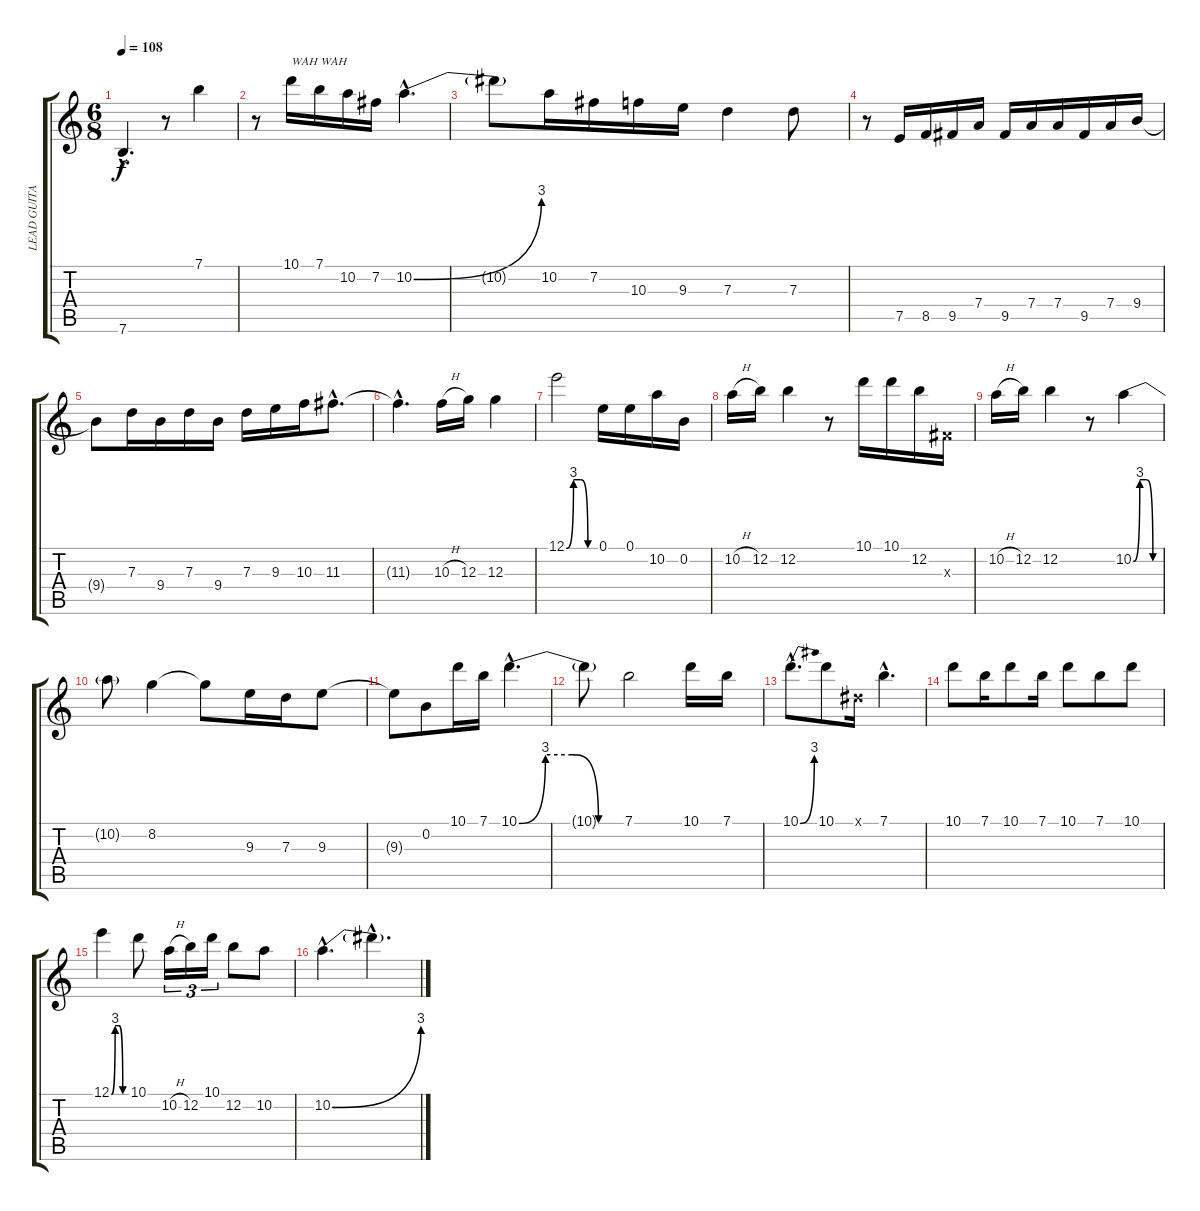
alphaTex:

\track ("LEAD GUITAR" "LEAD GUITA") {instrument distortionguitar}
\staff {score tabs}
\tuning (E4 B3 G3 D3 A2 E2) {hide}
\ts (6 8)
\tempo 108
\clef g2
\ks c
7.6{hac t}.4{d dy f} r.8 7.1.4 |
r.8 10.1.16{txt "WAH WAH"} 7.1.16 10.2.16 7.2.16 10.2{be (bend 0 0 60 12) hac}.4{d} |
10.2{t}.8 10.2.16 7.2.16 10.3.16 9.3.16 7.3.4 7.3.8 |
r.8 7.5.16 8.5.16 9.5.16 7.4.16 9.5.16 7.4.16 7.4.16 9.5.16 7.4.16 9.4.16 |
9.4{t}.8 7.3.16 9.4.16 7.3.16 9.4.16 7.3.16 9.3.16 10.3.16 11.3{hac}.8{d} |
11.3{hac t}.4{d} 10.3{h}.16 12.3.16 12.3.4 |
12.1{be (custom 0 0 15 12 30 12 45 0 60 0)}.2 0.1.16 0.1.16 10.2.16 0.2.16 |
10.2{h}.16 12.2.16 12.2.4 r.8 10.1.16 10.1.16 12.2.16 -1.3{x}.16 |
10.2{h}.16 12.2.16 12.2.4 r.8 10.2{be (custom 0 0 15 12 30 12 45 0 60 0)}.4 |
10.2{t}.8 8.2.4 8.2{t}.8 9.3.16 7.3.16 9.3.8 |
9.3{t}.8 0.2.8 10.1.16 7.1.16 10.1{be (custom 0 0 15 12 30 12 45 0 60 0) hac}.4{d} |
10.1{t}.8 7.1.2 10.1.16 7.1.16 |
10.1{be (bend 0 0 60 12) hac}.8{d} 10.1.8 -1.1{x}.16 7.1{hac}.4{d} |
10.1.8 7.1.16 10.1.8 7.1.16 10.1.8 7.1.8 10.1.8 |
12.1{be (custom 0 0 15 12 30 12 45 0 60 0)}.4 10.1.8 10.2{h}.16{tu (3 2)} 12.2.16{tu (3 2)} 10.1.16{tu (3 2)} 12.2.8 10.2.8 |
10.2{be (bend 0 0 60 12) hac}.4{d} 10.2{hac t}.4{d}
